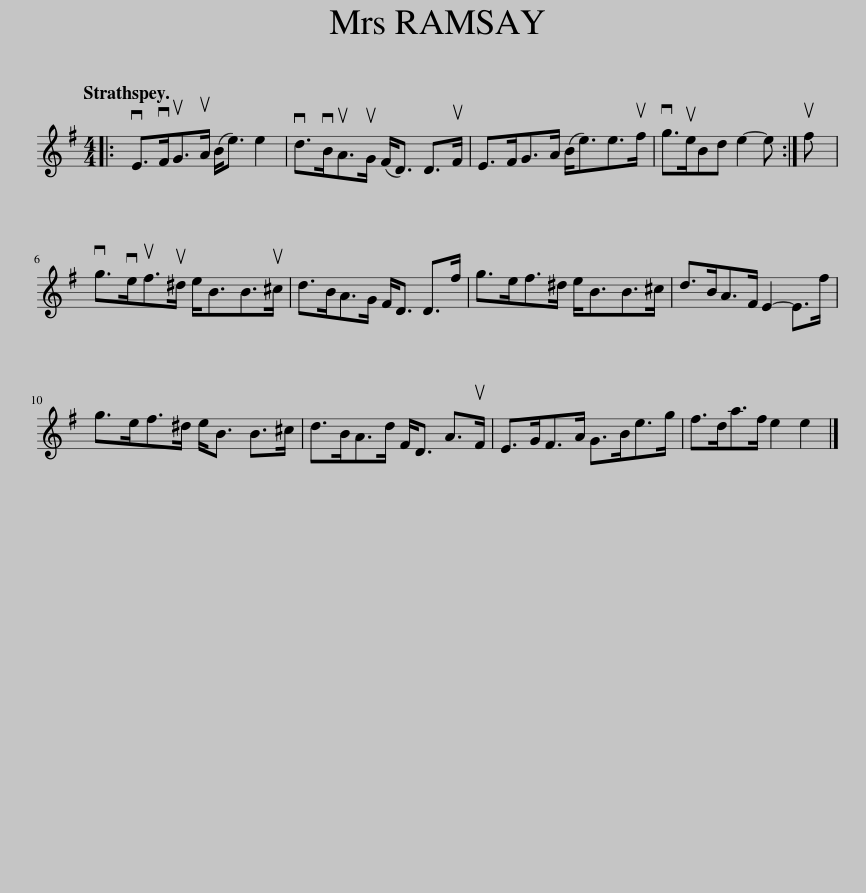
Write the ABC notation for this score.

X:1
L:1/8
Q:1/4=120
M:4/4
I:linebreak $
K:Emin
V:1 treble
V:1
|: vE>vFuG>uA (B<e) e2 | vd>vBuA>uG (F<D) D>uF | E>FG>A (B<e)e>uf | vg>ueBd e2- e :| uf |$ %5
 vg>veuf>u^d e<BB>u^c | d>BA>G F<D D>f | g>ef>^d e<BB>^c | d>BA>F E2- E>f |$ g>ef>^d e<B B>^c | %10
 d>BA>d F<D A>uF | E>GF>A G>Be>g | f>da>f e2 e2 |] %13
